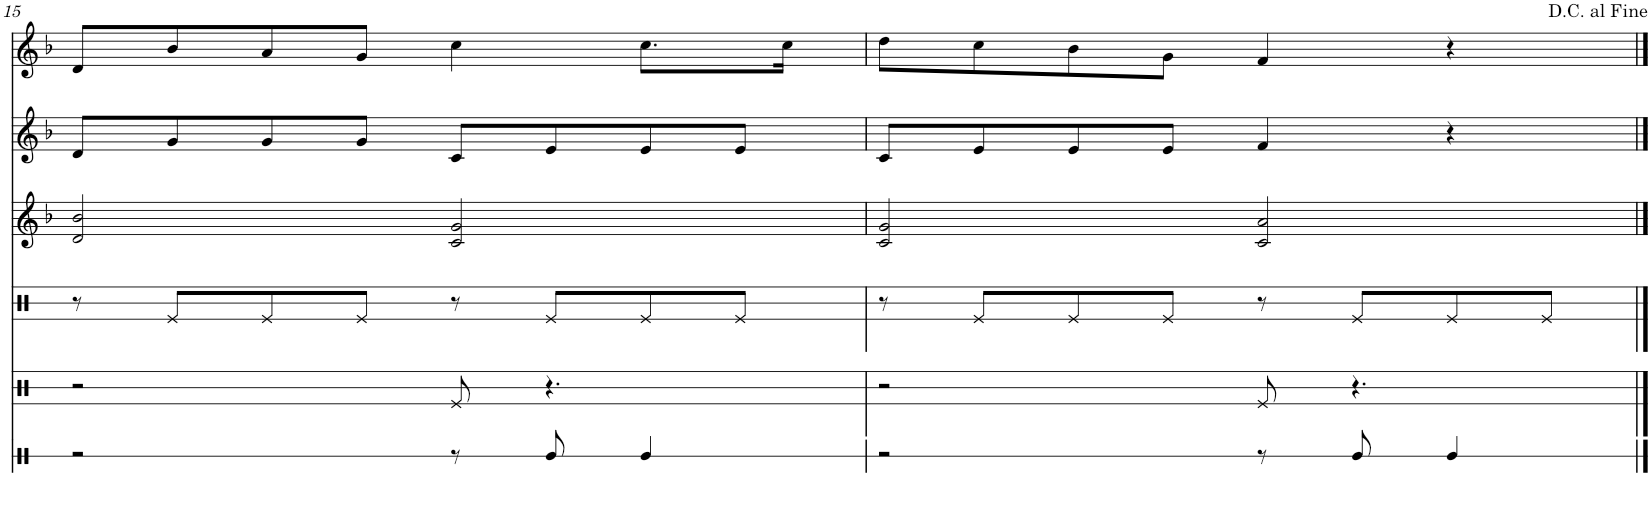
**kern	**kern	**kern	**kern	**kern	**kern
*part6	*part5	*part4	*part3	*part2	*part1
*staff6	*staff5	*staff4	*staff3	*staff2	*staff1
*I"Triangle	*I"Drumset 3 lines	*I"Drumset 3 lines	*I"Vibráfono	*I"Xilófono	*I"Voice
*I'Tri	*	*	*	*	*
!!LO:PB:g=z
*clefX	*clefX	*clefX	*clefG2	*clefG2	*clefG2
*	*	*	*	*Trd-7c-12	*
*k[]	*k[]	*k[]	*k[b-]	*k[b-]	*k[b-]
*M4/4	*M4/4	*M4/4	*M4/4	*M4/4	*M4/4
=15	=15	=15	=15	=15	=15
2r	2r	8r	2d/ 2b-/	8d/L	8d/L
.	.	8Rg/L	.	8g/	8b-/
.	.	8Rg/	.	8g/	8a/
.	.	8Rg/J	.	8g/J	8g/J
8r	8Rg/	8r	2c/ 2g/	8c/L	4cc\
8Re/	4.r	8Rg/L	.	8e/	.
4Re/	.	8Rg/	.	8e/	8.cc\L
.	.	8Rg/J	.	8e/J	.
.	.	.	.	.	16cc\Jk
=16	=16	=16	=16	=16	=16
2r	2r	8r	2c/ 2g/	8c/L	8dd\L
.	.	8Rg/L	.	8e/	8cc\
.	.	8Rg/	.	8e/	8b-\
.	.	8Rg/J	.	8e/J	8g\J
8r	8Rg/	8r	2c/ 2a/	4f/	4f/
8Re/	4.r	8Rg/L	.	.	.
4Re/	.	8Rg/	.	4r	4r
.	.	8Rg/J	.	.	.
==	==	==	==	==	==
*-	*-	*-	*-	*-	*-
